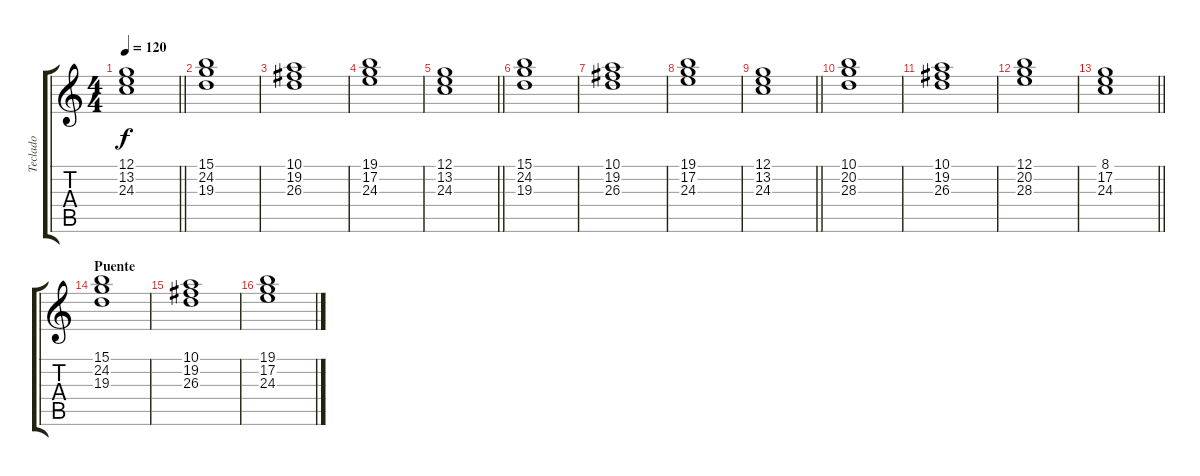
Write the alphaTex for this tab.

\track ("Teclado" "Teclado") {instrument rockorgan}
\staff {score tabs}
\tuning (E4 B3 G3 D3 A2 E2) {hide}
\ts (4 4)
\tempo 120
\clef g2
\barLineRight lightlight
\ks c
(12.1 13.2 24.3).1{dy f} |
(15.1 24.2 19.3).1 |
(10.1 19.2 26.3).1 |
(19.1 17.2 24.3).1 |
\barLineRight lightlight
(12.1 13.2 24.3).1 |
(15.1 24.2 19.3).1 |
(10.1 19.2 26.3).1 |
(19.1 17.2 24.3).1 |
\barLineRight lightlight
(12.1 13.2 24.3).1 |
(10.1 20.2 28.3).1 |
(10.1 19.2 26.3).1 |
(12.1 20.2 28.3).1 |
\barLineRight lightlight
(8.1 17.2 24.3).1 |
\section ("" "Puente")
(15.1 24.2 19.3).1 |
(10.1 19.2 26.3).1 |
(19.1 17.2 24.3).1
